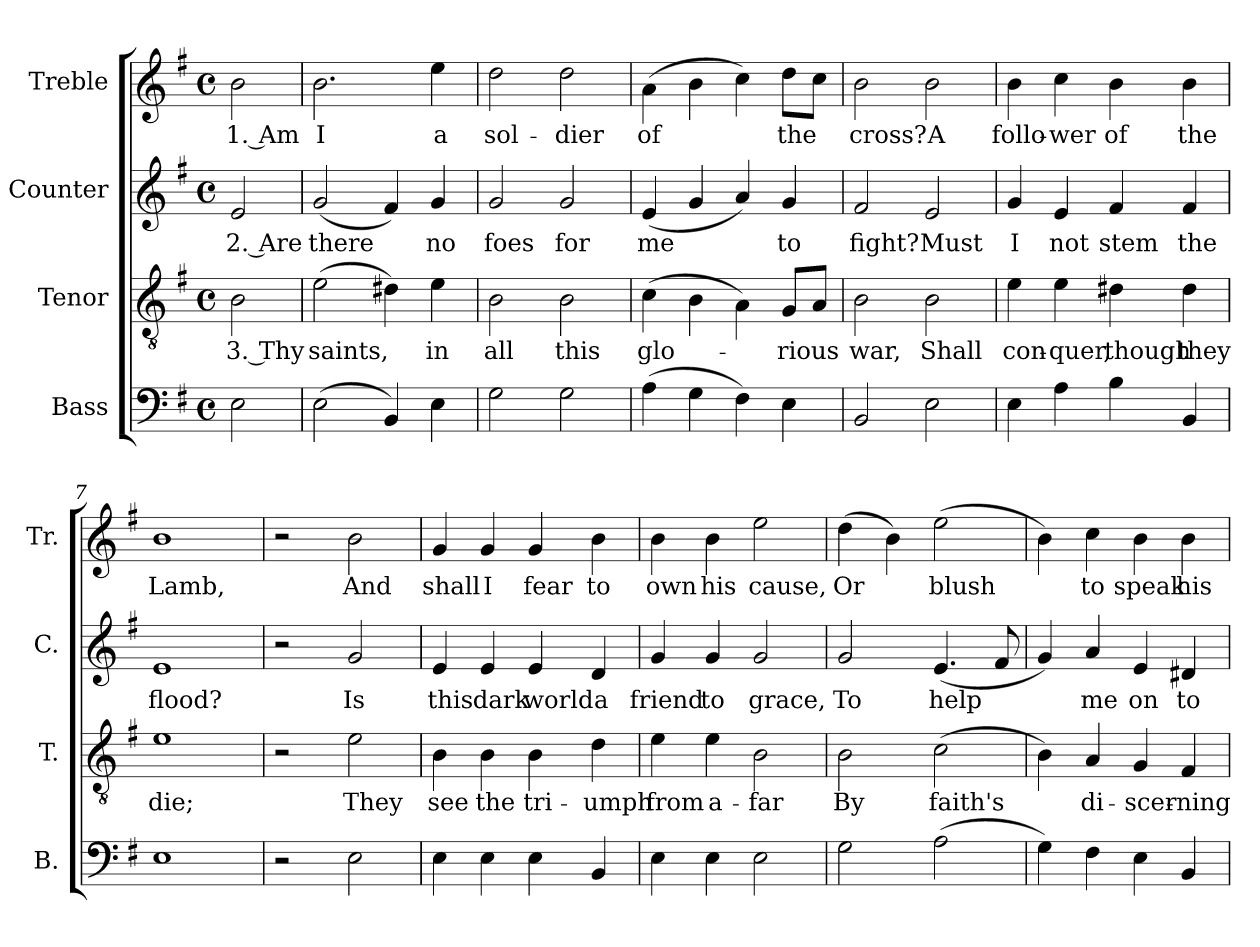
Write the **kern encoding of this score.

**kern	**kern	**text	**kern	**text	**kern	**text
*part4	*part3	*part3	*part2	*part2	*part1	*part1
*staff4	*staff3	*staff3	*staff2	*staff2	*staff1	*staff1
*I"Bass	*I"Tenor	*	*I"Counter	*	*I"Treble	*
*I'B.	*I'T.	*	*I'C.	*	*I'Tr.	*
*clefF4	*clefGv2	*	*clefG2	*	*clefG2	*
*k[f#]	*k[f#]	*	*k[f#]	*	*k[f#]	*
*M4/4	*M4/4	*	*M4/4	*	*M4/4	*
*met(c)	*met(c)	*	*met(c)	*	*met(c)	*
*MM120	*MM120	*	*MM120	*	*MM120	*
=1	=1	=1	=1	=1	=1	=1
2E\	2B\	3. Thy	2e/	2. Are	2b\	1. Am
=2	=2	=2	=2	=2	=2	=2
(2E\	(2e\	saints,	(2g/	there	2.b\	I
4BB/)	4d#X\)	.	4f#/)	.	.	.
4E\	4e\	in	4g/	no	4ee\	a
=3	=3	=3	=3	=3	=3	=3
2G\	2B\	all	2g/	foes	2dd\	sol-
2G\	2B\	this	2g/	for	2dd\	-dier
=4	=4	=4	=4	=4	=4	=4
(4A\	(4c\	glo-	(4e/	me	(4a\	of
4G\	4B\	.	4g/	.	4b\	.
4F#\)	4A\)	.	4a/)	.	4cc\)	.
4E\	8G/L	-rious	4g/	to	8dd\L	the
.	8A/J	.	.	.	8cc\J	.
=5	=5	=5	=5	=5	=5	=5
2BB/	2B\	war,	2f#/	fight?	2b\	cross?
2E\	2B\	Shall	2e/	Must	2b\	A
=6	=6	=6	=6	=6	=6	=6
4E\	4e\	con-	4g/	I	4b\	follo-
4A\	4e\	-quer,	4e/	not	4cc\	-wer
4B\	4d#X\	though	4f#/	stem	4b\	of
4BB/	4d#\	they	4f#/	the	4b\	the
=7	=7	=7	=7	=7	=7	=7
1E	1e	die;	1e	flood?	1b	Lamb,
=8	=8	=8	=8	=8	=8	=8
2r	2r	.	2r	.	2r	.
2E\	2e\	They	2g/	Is	2b\	And
=9	=9	=9	=9	=9	=9	=9
4E\	4B\	see	4e/	this	4g/	shall
4E\	4B\	the	4e/	dark	4g/	I
4E\	4B\	tri-	4e/	world	4g/	fear
4BB/	4d\	-umph	4d/	a	4b\	to
!!LO:LB:g=z
=10	=10	=10	=10	=10	=10	=10
4E\	4e\	from	4g/	friend	4b\	own
4E\	4e\	a-	4g/	to	4b\	his
2E\	2B\	-far	2g/	grace,	2ee\	cause,
=11	=11	=11	=11	=11	=11	=11
2G\	2B\	By	2g/	To	(4dd\	Or
.	.	.	.	.	4b\)	.
(2A\	(2c\	faith's	(4.e/	help	(2ee\	blush
.	.	.	8f#/	.	.	.
=12	=12	=12	=12	=12	=12	=12
4G\)	4B\)	.	4g/)	.	4b\)	.
4F#\	4A/	di-	4a/	me	4cc\	to
4E\	4G/	-scer-	4e/	on	4b\	speak
4BB/	4F#/	-ning	4d#X/	to	4b\	his
=	=	=	=	=	=	=
*-	*-	*-	*-	*-	*-	*-
